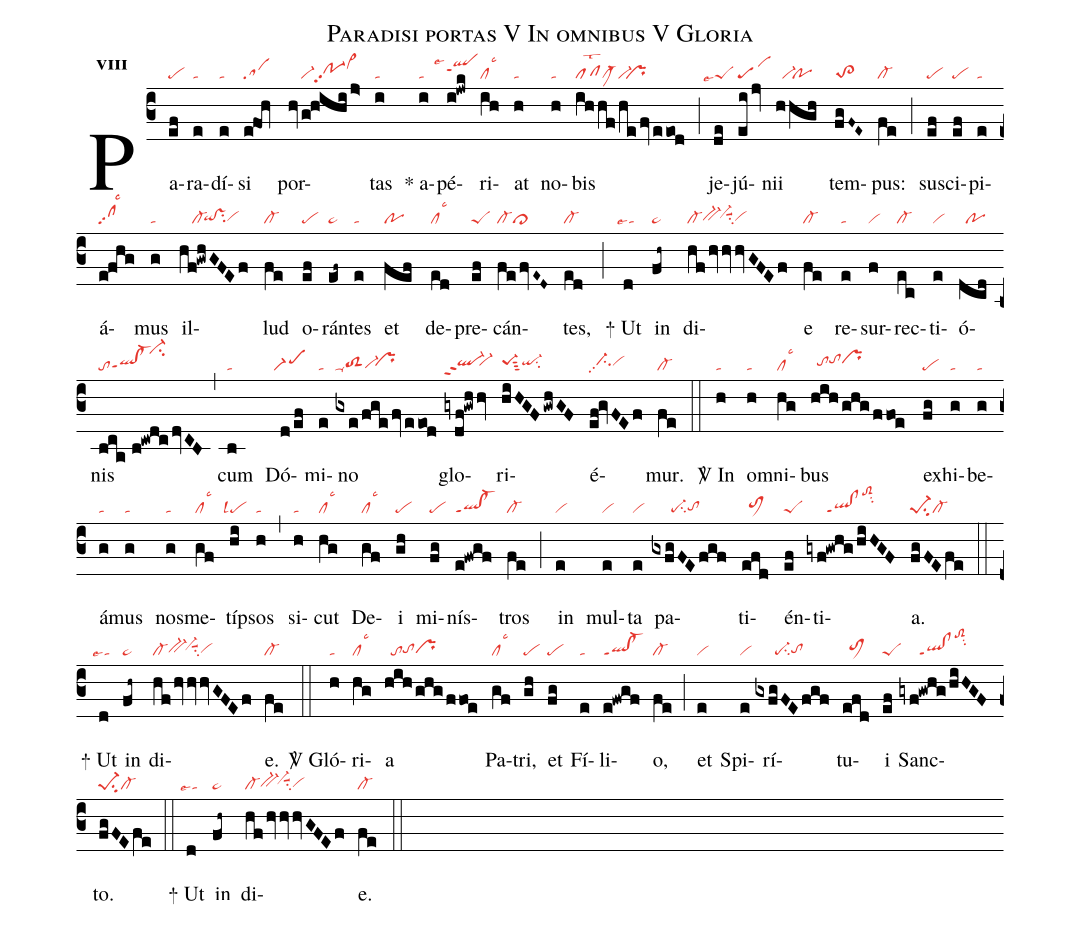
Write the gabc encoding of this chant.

name:Paradisi portas V In omnibus V Gloria;
office-part:re;
mode:8;
nabc-lines:1;
%%
initial-style: 1;
name: Paradisi portas;
mode: 8;
office-part: Responsorium;
annotation: Resp.;
annotation: viii;
nabc-lines:1;
%%
(c3) Pa(ef|pe)ra(e|ta)dí(e|ta)si(e!foh|sa) por(hvg!hihi/j>|////vi-po-1hhpp2vi>hj)tas(i|ta) <sp>*</sp> a(i|ta)pé(i!jwk|````qlhippt1lse4)ri(ih|cllsc3)at(h|ta) no(h|ta)bis(ihhf/he/fv/eeod|pflst2clM-vi-``pr) (;) je(de|```peSlse7)jú(ei/jv|scG1)nii(hhgh|//vi-`po) tem(fgF~E~|to>2)pus:(fe|cl-) (;) sus(ef|pe)ci(ef|pe)pi(e|ta)á(e!fhg|sflsc3)mus(g|ta) il(hf!gwhGFEf|////cl-`qihg!vshgsu2vihg)lud(fe|cl-) o(ef|pe)rán(ef~|ta>)tes(e|ta) et(fef|po) de(ed|cllsc3)pre(ef|peS)cán(fe/fvE~D~|cl-cl>)tes,(ed|cl-) (;)
<sp>+</sp> Ut(d|``talse4) in(fh~|ta>) di(hf/hvhvhv/GFEf|cl-bv-hg`vi-hhsuu1su2vihg)e(fe|cl-) re(e|ta)sur(f|vi)rec(ec|cl-)ti(e|vi)ó(dcd|//po)nis(bca//b!cwdc/dvCB|toqlhg!cl-hgppt1`ci-hm) (,) cum(b|ta) Dó(d/ef|``scM1)mi(e|ta)no(gxe/fge/fv/eeod|ta-toS2hgvi-hg`prhh) glo(gydf!gwhhv|ql-hhppt2``vi-hh)ri(hiHGF/gwhGF|pe-1hhsut3qi-hhsu2)é(ef!gvFEf|//ci-hhpp2vihh)mur.(fe|cl-) (::)

<sp>V/</sp> In(h|ta) om(h|ta)ni(hg|cllsc3)bus(hih/ghg/ffoe|//tohhtohiprhi) ex(fg|pe)hi(g|ta)be(g|ta)á(g|ta)mus(g|ta) nos(g|ta)me(gf|cllsc3)típ(hi|``pelsl4)sos(h|ta) (,) si(h|ta)cut(hg|cllsc3) De(gf|cllsc3)i(gh|pe) mi(fg|pe)nís(e!fwgf|ql!cl-ppt1)tros(fe|cl-) (;) in(e|vi) mul(e|vi)ta(e|vi) pa(gxfgFEfgf|//////pe-su2tohg)ti(efd|//toM1hh)én(ef|peS)ti(gyf!gwhg/hiHGF|//////ql!clppt1toS2hmsu2)a.(fgFEfe|pe-1su2cl-) (::)
<sp>+</sp> Ut(d|``talse4) in(fh~|ta>) di(hf/hvhvhv/GFEf|cl-bv-hg`vi-hhsuu1su2vihg)e.(fe|cl-) (::)

<sp>V/</sp> Gló(h|ta)ri(hg|cllsc3)a(hih/ghg/ffoe|//totohgprhg) Pa(gf|cllsc3)tri,(gh|pe) et(fg|pe) Fí(e|ta)li(e!fwgf|ql!cl-ppt1)o,(fe|cl-) (;) et(e|vi) Spi(e|vi)rí(gxfgFEfgf|//////pe-su2tohg)tu(efd|//toM1hh)i(ef|peS) Sanc(gyf!gwhg/hiHGF|//////ql!clppt1toS2hmsu2)to.(fgFEfe|pe-1su2cl-) (::)
<sp>+</sp> Ut(d|``talse4) in(fh~|ta>) di(hf/hvhvhv/GFEf|cl-bv-hg`vi-hhsuu1su2vihg)e.(fe|cl-) (::)
